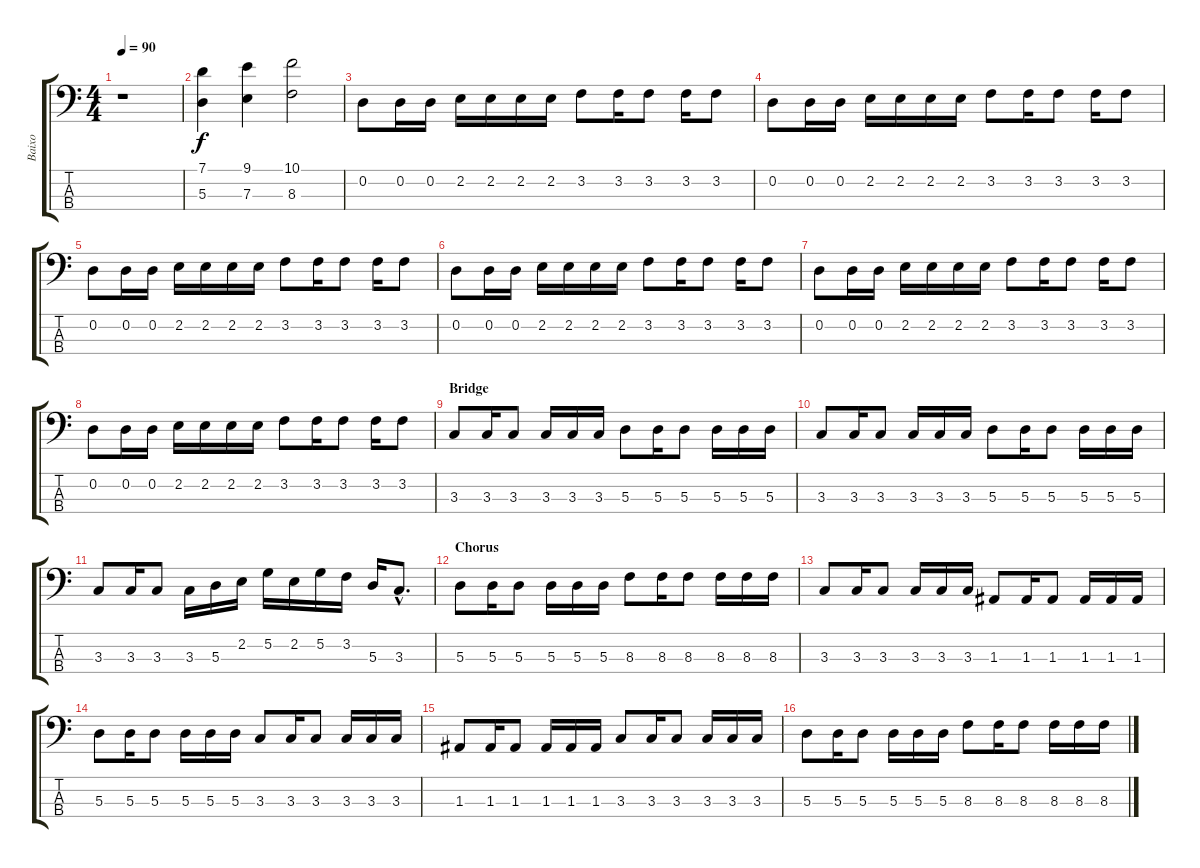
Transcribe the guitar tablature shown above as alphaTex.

\track ("Baixo" "Baixo") {instrument electricbassfinger}
\staff {score tabs}
\tuning (G2 D2 A1 E1) {hide}
\ts (4 4)
\tempo 90
\clef f4
\ks c
r.1{dy f instrument electricbassfinger} |
(7.1 5.3).4 (9.1 7.3).4 (10.1 8.3).2 |
0.2.8 0.2.16 0.2.16 2.2.16 2.2.16 2.2.16 2.2.16 3.2.8 3.2.16 3.2.8 3.2.16 3.2.8 |
0.2.8 0.2.16 0.2.16 2.2.16 2.2.16 2.2.16 2.2.16 3.2.8 3.2.16 3.2.8 3.2.16 3.2.8 |
0.2.8 0.2.16 0.2.16 2.2.16 2.2.16 2.2.16 2.2.16 3.2.8 3.2.16 3.2.8 3.2.16 3.2.8 |
0.2.8 0.2.16 0.2.16 2.2.16 2.2.16 2.2.16 2.2.16 3.2.8 3.2.16 3.2.8 3.2.16 3.2.8 |
0.2.8 0.2.16 0.2.16 2.2.16 2.2.16 2.2.16 2.2.16 3.2.8 3.2.16 3.2.8 3.2.16 3.2.8 |
0.2.8 0.2.16 0.2.16 2.2.16 2.2.16 2.2.16 2.2.16 3.2.8 3.2.16 3.2.8 3.2.16 3.2.8 |
\section ("" "Bridge")
3.3.8 3.3.16 3.3.8 3.3.16 3.3.16 3.3.16 5.3.8 5.3.16 5.3.8 5.3.16 5.3.16 5.3.16 |
3.3.8 3.3.16 3.3.8 3.3.16 3.3.16 3.3.16 5.3.8 5.3.16 5.3.8 5.3.16 5.3.16 5.3.16 |
3.3.8 3.3.16 3.3.8 3.3.16 5.3.16 2.2.16 5.2.16 2.2.16 5.2.16 3.2.16 5.3.16 3.3{hac}.8{d} |
\section ("" "Chorus")
5.3.8 5.3.16 5.3.8 5.3.16 5.3.16 5.3.16 8.3.8 8.3.16 8.3.8 8.3.16 8.3.16 8.3.16 |
3.3.8 3.3.16 3.3.8 3.3.16 3.3.16 3.3.16 1.3.8 1.3.16 1.3.8 1.3.16 1.3.16 1.3.16 |
5.3.8 5.3.16 5.3.8 5.3.16 5.3.16 5.3.16 3.3.8 3.3.16 3.3.8 3.3.16 3.3.16 3.3.16 |
1.3.8 1.3.16 1.3.8 1.3.16 1.3.16 1.3.16 3.3.8 3.3.16 3.3.8 3.3.16 3.3.16 3.3.16 |
5.3.8 5.3.16 5.3.8 5.3.16 5.3.16 5.3.16 8.3.8 8.3.16 8.3.8 8.3.16 8.3.16 8.3.16
